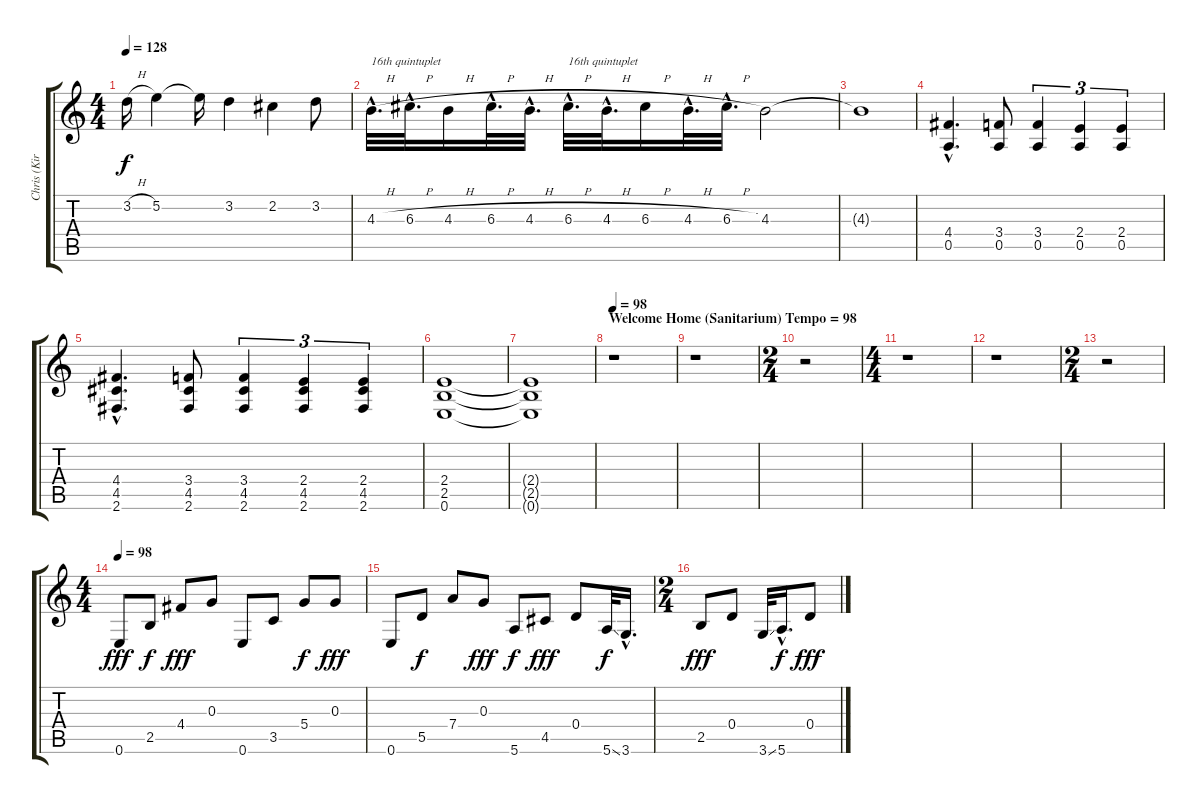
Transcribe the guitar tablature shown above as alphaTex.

\track ("Chris (Kirks Guitar's)" "Chris (Kir") {instrument overdrivenguitar}
\staff {score tabs}
\tuning (E4 B3 G3 D3 A2 E2) {hide}
\ts (4 4)
\tempo 128
\clef g2
\ks c
3.2{h}.16{dy f} 5.2.4 5.2{t}.16 3.2.4 2.2.4 3.2.8 |
4.3{h hac}.32{d txt "16th quintuplet"} 6.3{h hac}.32{d} 4.3{h}.16 6.3{h hac}.32{d} 4.3{h hac}.32{d} 6.3{h hac}.32{d txt "16th quintuplet"} 4.3{h hac}.32{d} 6.3{h}.16 4.3{h hac}.32{d} 6.3{h hac}.32{d} 4.3.2 |
4.3{t}.1 |
(4.4{hac} 0.5{hac}).4{d} (3.4 0.5).8 (3.4 0.5).4{tu (3 2)} (2.4 0.5).4{tu (3 2)} (2.4 0.5).4{tu (3 2)} |
(4.4{hac} 4.5{hac} 2.6{hac}).4{d} (3.4 4.5 2.6).8 (3.4 4.5 2.6).4{tu (3 2)} (2.4 4.5 2.6).4{tu (3 2)} (2.4 4.5 2.6).4{tu (3 2)} |
(2.4 2.5 0.6).1 |
(2.4{t} 2.5{t} 0.6{t}).1 |
\section ("" "Welcome Home (Sanitarium) Tempo = 98")
\tempo 98
r.1 |
r.1 |
\ts (2 4)
r.2 |
\ts (4 4)
r.1 |
r.1 |
\ts (2 4)
r.2 |
\ts (4 4)
\tempo 98
0.6.8{dy fff instrument electricguitarclean} 2.5.8{dy f} 4.4.8{dy fff} 0.3.8 0.6.8 3.5.8 5.4.8{dy f} 0.3.8{dy fff} |
0.6.8 5.5.8{dy f} 7.4.8 0.3.8{dy fff} 5.6.8{dy f} 4.5.8{dy fff} 0.4.8 5.6{ss}.32{dy f} 3.6{hac}.16{d} |
\ts (2 4)
2.5.8{dy fff} 0.4.8 3.6{ss}.32 5.6{hac}.16{d dy f} 0.4.8{dy fff}
